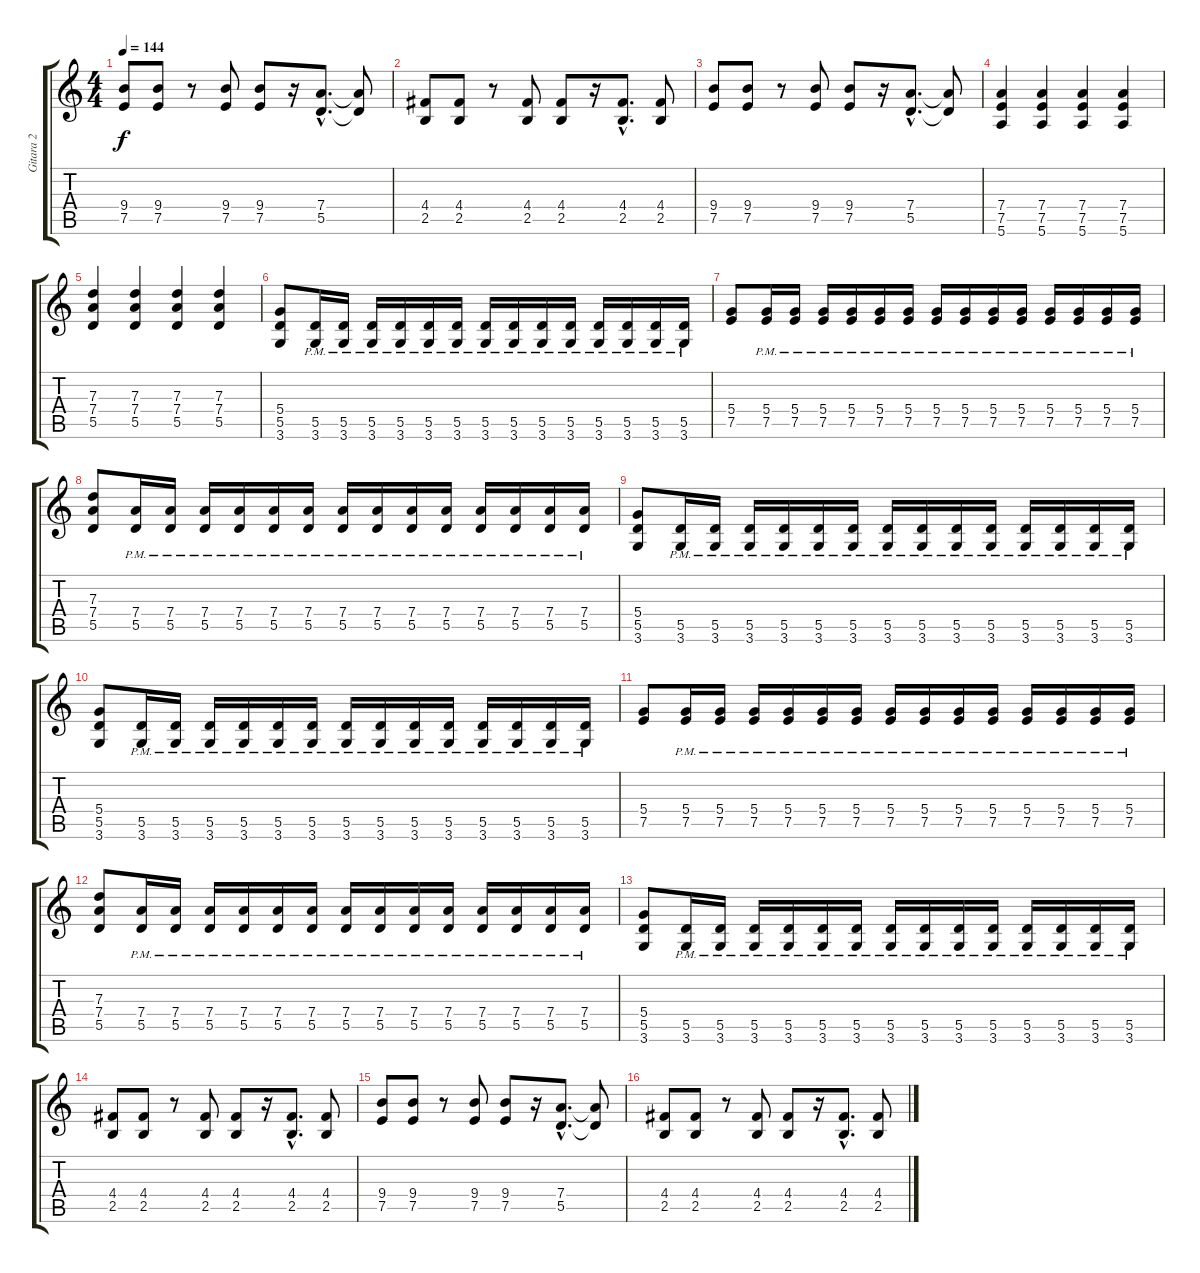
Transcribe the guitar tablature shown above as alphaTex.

\track ("Gitara 2" "Gitara 2") {instrument distortionguitar}
\staff {score tabs}
\tuning (E4 B3 G3 D3 A2 E2) {hide}
\ts (4 4)
\tempo 144
\clef g2
\ks c
(9.4 7.5).8{dy f} (9.4 7.5).8 r.8 (9.4 7.5).8 (9.4 7.5).8 r.16 (7.4{hac} 5.5{hac}).8{d} (7.4{t} 5.5{t}).8 |
(4.4 2.5).8 (4.4 2.5).8 r.8 (4.4 2.5).8 (4.4 2.5).8 r.16 (4.4{hac} 2.5{hac}).8{d} (4.4 2.5).8 |
(9.4 7.5).8 (9.4 7.5).8 r.8 (9.4 7.5).8 (9.4 7.5).8 r.16 (7.4{hac} 5.5{hac}).8{d} (7.4{t} 5.5{t}).8 |
(7.4 7.5 5.6).4 (7.4 7.5 5.6).4 (7.4 7.5 5.6).4 (7.4 7.5 5.6).4 |
(7.3 7.4 5.5).4 (7.3 7.4 5.5).4 (7.3 7.4 5.5).4 (7.3 7.4 5.5).4 |
(5.4 5.5 3.6).8 (5.5{pm} 3.6{pm}).16 (5.5{pm} 3.6{pm}).16 (5.5{pm} 3.6{pm}).16 (5.5{pm} 3.6{pm}).16 (5.5{pm} 3.6{pm}).16 (5.5{pm} 3.6{pm}).16 (5.5{pm} 3.6{pm}).16 (5.5{pm} 3.6{pm}).16 (5.5{pm} 3.6{pm}).16 (5.5{pm} 3.6{pm}).16 (5.5{pm} 3.6{pm}).16 (5.5{pm} 3.6{pm}).16 (5.5{pm} 3.6{pm}).16 (5.5{pm} 3.6{pm}).16 |
(5.4 7.5).8 (5.4{pm} 7.5{pm}).16 (5.4{pm} 7.5{pm}).16 (5.4{pm} 7.5{pm}).16 (5.4{pm} 7.5{pm}).16 (5.4{pm} 7.5{pm}).16 (5.4{pm} 7.5{pm}).16 (5.4{pm} 7.5{pm}).16 (5.4{pm} 7.5{pm}).16 (5.4{pm} 7.5{pm}).16 (5.4{pm} 7.5{pm}).16 (5.4{pm} 7.5{pm}).16 (5.4{pm} 7.5{pm}).16 (5.4{pm} 7.5{pm}).16 (5.4{pm} 7.5{pm}).16 |
(7.3 7.4 5.5).8 (7.4{pm} 5.5{pm}).16 (7.4{pm} 5.5{pm}).16 (7.4{pm} 5.5{pm}).16 (7.4{pm} 5.5{pm}).16 (7.4{pm} 5.5{pm}).16 (7.4{pm} 5.5{pm}).16 (7.4{pm} 5.5{pm}).16 (7.4{pm} 5.5{pm}).16 (7.4{pm} 5.5{pm}).16 (7.4{pm} 5.5{pm}).16 (7.4{pm} 5.5{pm}).16 (7.4{pm} 5.5{pm}).16 (7.4{pm} 5.5{pm}).16 (7.4{pm} 5.5{pm}).16 |
(5.4 5.5 3.6).8 (5.5{pm} 3.6{pm}).16 (5.5{pm} 3.6{pm}).16 (5.5{pm} 3.6{pm}).16 (5.5{pm} 3.6{pm}).16 (5.5{pm} 3.6{pm}).16 (5.5{pm} 3.6{pm}).16 (5.5{pm} 3.6{pm}).16 (5.5{pm} 3.6{pm}).16 (5.5{pm} 3.6{pm}).16 (5.5{pm} 3.6{pm}).16 (5.5{pm} 3.6{pm}).16 (5.5{pm} 3.6{pm}).16 (5.5{pm} 3.6{pm}).16 (5.5{pm} 3.6{pm}).16 |
(5.4 5.5 3.6).8 (5.5{pm} 3.6{pm}).16 (5.5{pm} 3.6{pm}).16 (5.5{pm} 3.6{pm}).16 (5.5{pm} 3.6{pm}).16 (5.5{pm} 3.6{pm}).16 (5.5{pm} 3.6{pm}).16 (5.5{pm} 3.6{pm}).16 (5.5{pm} 3.6{pm}).16 (5.5{pm} 3.6{pm}).16 (5.5{pm} 3.6{pm}).16 (5.5{pm} 3.6{pm}).16 (5.5{pm} 3.6{pm}).16 (5.5{pm} 3.6{pm}).16 (5.5{pm} 3.6{pm}).16 |
(5.4 7.5).8 (5.4{pm} 7.5{pm}).16 (5.4{pm} 7.5{pm}).16 (5.4{pm} 7.5{pm}).16 (5.4{pm} 7.5{pm}).16 (5.4{pm} 7.5{pm}).16 (5.4{pm} 7.5{pm}).16 (5.4{pm} 7.5{pm}).16 (5.4{pm} 7.5{pm}).16 (5.4{pm} 7.5{pm}).16 (5.4{pm} 7.5{pm}).16 (5.4{pm} 7.5{pm}).16 (5.4{pm} 7.5{pm}).16 (5.4{pm} 7.5{pm}).16 (5.4{pm} 7.5{pm}).16 |
(7.3 7.4 5.5).8 (7.4{pm} 5.5{pm}).16 (7.4{pm} 5.5{pm}).16 (7.4{pm} 5.5{pm}).16 (7.4{pm} 5.5{pm}).16 (7.4{pm} 5.5{pm}).16 (7.4{pm} 5.5{pm}).16 (7.4{pm} 5.5{pm}).16 (7.4{pm} 5.5{pm}).16 (7.4{pm} 5.5{pm}).16 (7.4{pm} 5.5{pm}).16 (7.4{pm} 5.5{pm}).16 (7.4{pm} 5.5{pm}).16 (7.4{pm} 5.5{pm}).16 (7.4{pm} 5.5{pm}).16 |
(5.4 5.5 3.6).8 (5.5{pm} 3.6{pm}).16 (5.5{pm} 3.6{pm}).16 (5.5{pm} 3.6{pm}).16 (5.5{pm} 3.6{pm}).16 (5.5{pm} 3.6{pm}).16 (5.5{pm} 3.6{pm}).16 (5.5{pm} 3.6{pm}).16 (5.5{pm} 3.6{pm}).16 (5.5{pm} 3.6{pm}).16 (5.5{pm} 3.6{pm}).16 (5.5{pm} 3.6{pm}).16 (5.5{pm} 3.6{pm}).16 (5.5{pm} 3.6{pm}).16 (5.5{pm} 3.6{pm}).16 |
(4.4 2.5).8 (4.4 2.5).8 r.8 (4.4 2.5).8 (4.4 2.5).8 r.16 (4.4{hac} 2.5{hac}).8{d} (4.4 2.5).8 |
(9.4 7.5).8 (9.4 7.5).8 r.8 (9.4 7.5).8 (9.4 7.5).8 r.16 (7.4{hac} 5.5{hac}).8{d} (7.4{t} 5.5{t}).8 |
(4.4 2.5).8 (4.4 2.5).8 r.8 (4.4 2.5).8 (4.4 2.5).8 r.16 (4.4{hac} 2.5{hac}).8{d} (4.4 2.5).8
